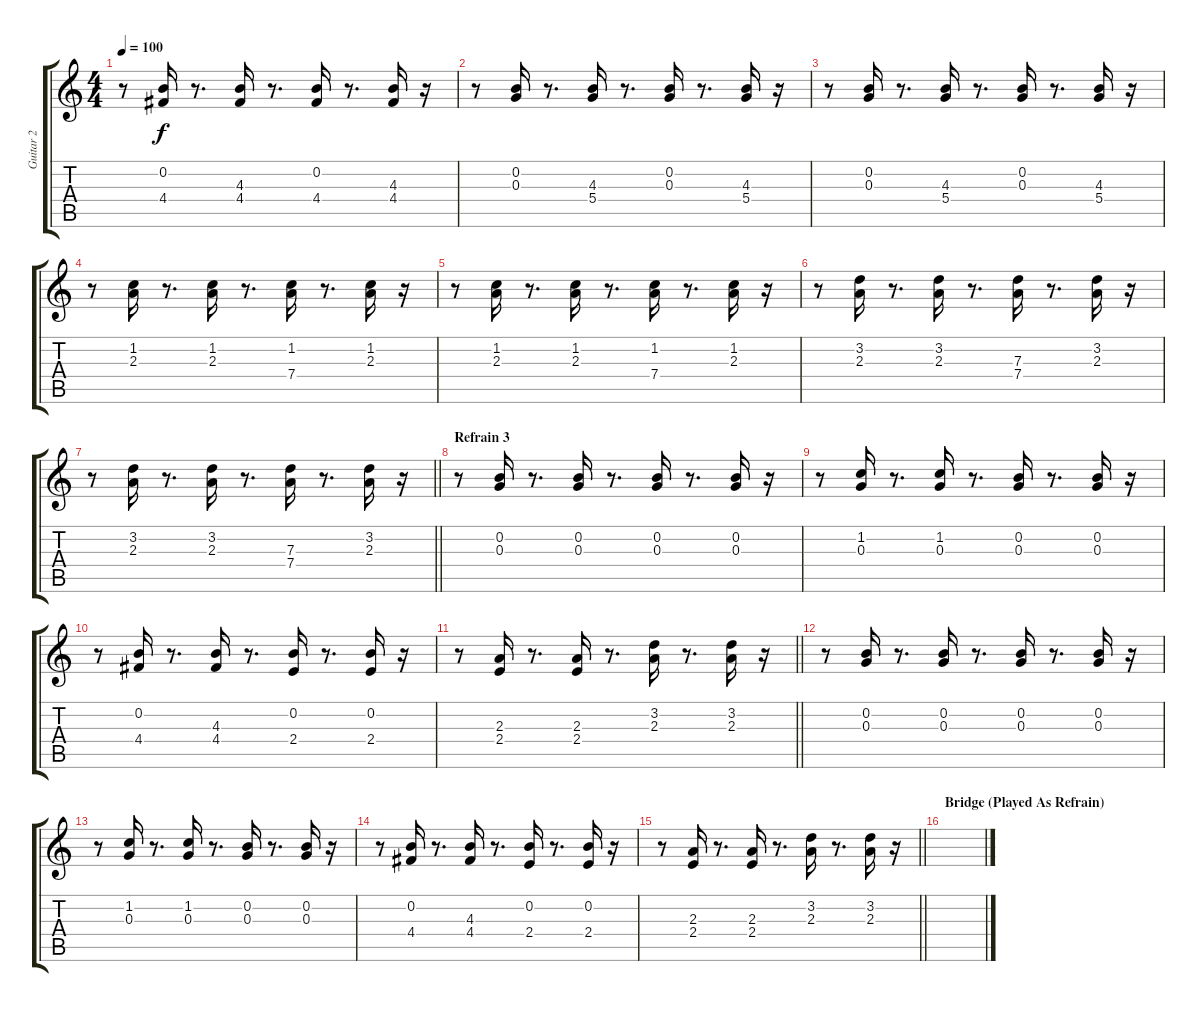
\track ("Guitar 2" "Guitar 2") {instrument overdrivenguitar}
\staff {score tabs}
\tuning (E4 B3 G3 D3 A2 E2) {hide}
\ts (4 4)
\tempo 100
\clef g2
\ks c
r.8{dy f} (0.2 4.4).16 r.8{d} (4.3 4.4).16 r.8{d} (0.2 4.4).16 r.8{d} (4.3 4.4).16 r.16 |
r.8 (0.2 0.3).16 r.8{d} (4.3 5.4).16 r.8{d} (0.2 0.3).16 r.8{d} (4.3 5.4).16 r.16 |
r.8 (0.2 0.3).16 r.8{d} (4.3 5.4).16 r.8{d} (0.2 0.3).16 r.8{d} (4.3 5.4).16 r.16 |
r.8 (1.2 2.3).16 r.8{d} (1.2 2.3).16 r.8{d} (1.2 7.4).16 r.8{d} (1.2 2.3).16 r.16 |
r.8 (1.2 2.3).16 r.8{d} (1.2 2.3).16 r.8{d} (1.2 7.4).16 r.8{d} (1.2 2.3).16 r.16 |
r.8 (3.2 2.3).16 r.8{d} (3.2 2.3).16 r.8{d} (7.3 7.4).16 r.8{d} (3.2 2.3).16 r.16 |
\barLineRight lightlight
r.8 (3.2 2.3).16 r.8{d} (3.2 2.3).16 r.8{d} (7.3 7.4).16 r.8{d} (3.2 2.3).16 r.16 |
\section ("" "Refrain 3")
r.8 (0.2 0.3).16 r.8{d} (0.2 0.3).16 r.8{d} (0.2 0.3).16 r.8{d} (0.2 0.3).16 r.16 |
r.8 (1.2 0.3).16 r.8{d} (1.2 0.3).16 r.8{d} (0.2 0.3).16 r.8{d} (0.2 0.3).16 r.16 |
r.8 (0.2 4.4).16 r.8{d} (4.3 4.4).16 r.8{d} (0.2 2.4).16 r.8{d} (0.2 2.4).16 r.16 |
\barLineRight lightlight
r.8 (2.3 2.4).16 r.8{d} (2.3 2.4).16 r.8{d} (3.2 2.3).16 r.8{d} (3.2 2.3).16 r.16 |
r.8 (0.2 0.3).16 r.8{d} (0.2 0.3).16 r.8{d} (0.2 0.3).16 r.8{d} (0.2 0.3).16 r.16 |
r.8 (1.2 0.3).16 r.8{d} (1.2 0.3).16 r.8{d} (0.2 0.3).16 r.8{d} (0.2 0.3).16 r.16 |
r.8 (0.2 4.4).16 r.8{d} (4.3 4.4).16 r.8{d} (0.2 2.4).16 r.8{d} (0.2 2.4).16 r.16 |
\barLineRight lightlight
r.8 (2.3 2.4).16 r.8{d} (2.3 2.4).16 r.8{d} (3.2 2.3).16 r.8{d} (3.2 2.3).16 r.16 |
\section ("" "Bridge (Played As Refrain)")
